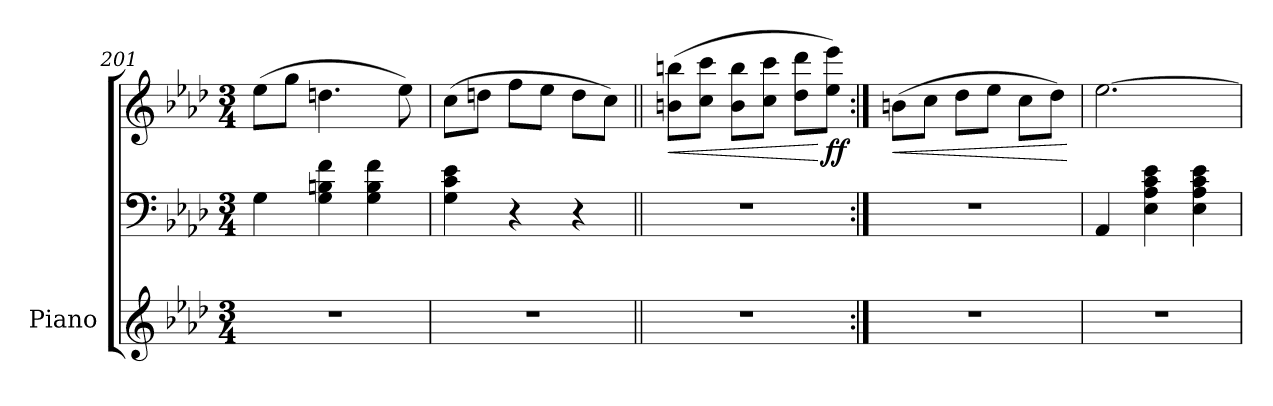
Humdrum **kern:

**kern	**kern	**kern	**dynam
*part1	*part1	*part1	*part1
*staff3	*staff2	*staff1	*staff1/2/3
*I"Piano	*	*	*
*I'Pno.	*	*	*
*clefG2	*clefF4	*clefG2	*
*k[b-e-a-d-]	*k[b-e-a-d-]	*k[b-e-a-d-]	*
*M3/4	*M3/4	*M3/4	*
=201	=201	=201	=201
2.r	4G\	(>8ee-\L	.
.	.	8gg\J	.
.	4G\ 4Bn\ 4f\	4.ddn\	.
.	4G\ 4B\ 4f\	.	.
.	.	8ee-\)	.
=202	=202	=202	=202
2.r	4G\ 4c\ 4e-\	(>8cc\L	.
.	.	8ddn\J	.
.	4r	8ff\L	.
.	.	8ee-\J	.
.	4r	8dd\L	.
.	.	8cc\J)	.
=203||	=203||	=203||	=203||
!	!	!	!LO:HP:b
2.r	2.r	(>8bn\ 8bbn\L	<
.	.	8cc\ 8ccc\J	.
.	.	8b\ 8bb\L	.
.	.	8cc\ 8ccc\J	.
.	.	8dd-\ 8ddd-\L	.
!	!	!	!LO:DY:n=1:b
.	.	8ee-\ 8eee-\J)	[ ff
=204:|!	=204:|!	=204:|!	=204:|!
!	!	!	!LO:HP:b
2.r	2.r	(>8bn\L	<
.	.	8cc\J	.
.	.	8dd-\L	.
.	.	8ee-\J	.
.	.	8cc\L	.
.	.	8dd-\J)	.
.	.	.	[
=205	=205	=205	=205
!	!	!	!LO:DY:b=2
!	!	!	!LO:DY:n=1:b
2.r	4AA-/	[2.ee-\	p mf
.	4E-\ 4A-\ 4c\ 4e-\	.	.
.	4E-\ 4A-\ 4c\ 4e-\	.	.
=	=	=	=
*-	*-	*-	*-
